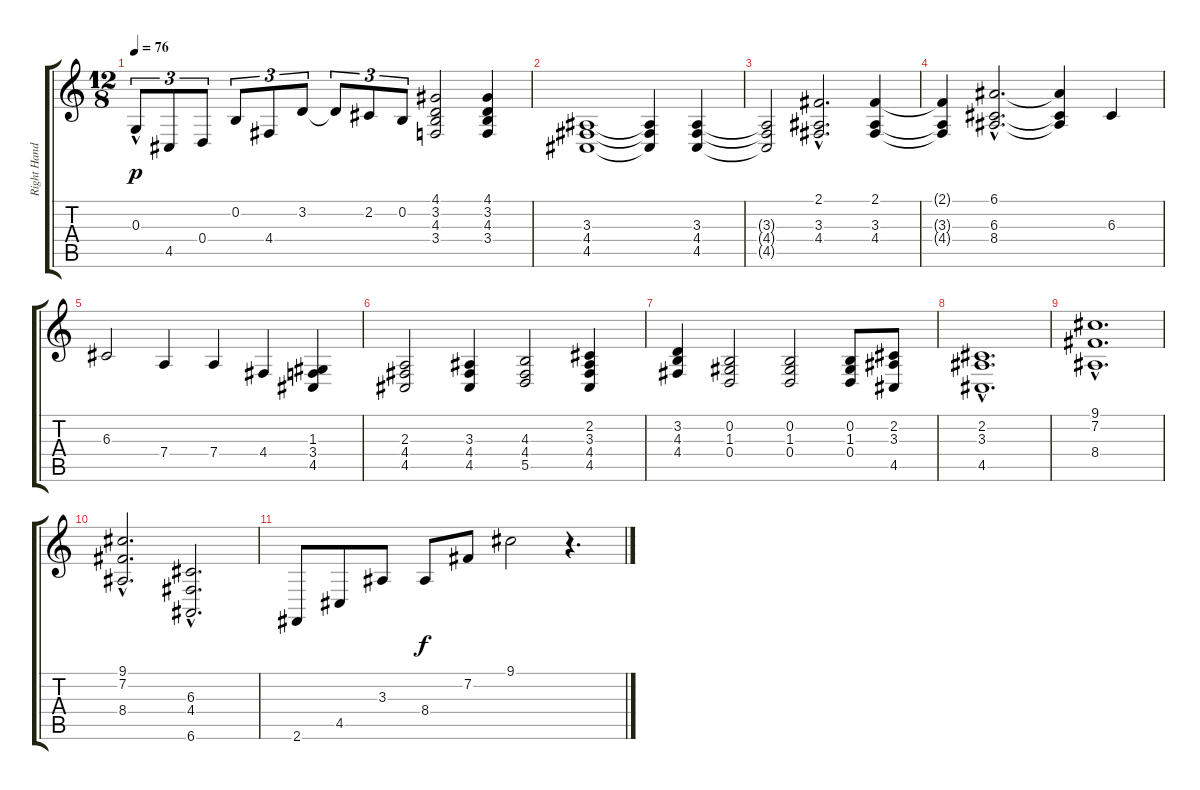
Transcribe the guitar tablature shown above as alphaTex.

\track ("Right Hand" "Right Hand") {instrument acousticgrandpiano}
\staff {score tabs}
\tuning (E4 B3 G3 D3 A2 E2) {hide}
\ts (12 8)
\tempo 76
\clef g2
\ks c
0.3{hac t}.8{tu (3 2) dy p} 4.5.8{tu (3 2)} 0.4.8{tu (3 2)} 0.2.8{tu (3 2)} 4.4.8{tu (3 2)} 3.2.8{tu (3 2)} 3.2{t}.8{tu (3 2)} 2.2.8{tu (3 2)} 0.2.8{tu (3 2)} (4.1 3.2 4.3 3.4).2 (4.1 3.2 4.3 3.4).4 |
(3.3 4.4 4.5).1 (3.3{t} 4.4{t} 4.5{t}).4 (3.3 4.4 4.5).4 |
(3.3{t} 4.4{t} 4.5{t}).2 (2.1{hac} 3.3{hac} 4.4{hac}).2{d} (2.1 3.3 4.4).4 |
(2.1{t} 3.3{t} 4.4{t}).4 (6.1{hac} 6.3{hac} 8.4{hac}).2{d} (6.1{t} 6.3{t} 8.4{t}).4 6.3.4 |
6.3.2 7.4.4 7.4.4 4.4.4 (1.3 3.4 4.5).4 |
(2.3 4.4 4.5).2 (3.3 4.4 4.5).4 (4.3 4.4 5.5).2 (2.2 3.3 4.4 4.5).4 |
(3.2 4.3 4.4).4 (0.2 1.3 0.4).2 (0.2 1.3 0.4).2 (0.2 1.3 0.4).8 (2.2 3.3 4.5).8 |
(2.2{hac} 3.3{hac} 4.5{hac}).1{d} |
(9.1{hac} 7.2{hac} 8.4{hac}).1{d} |
(9.1{hac} 7.2{hac} 8.4{hac}).2{d} (6.3{hac} 4.4{hac} 6.6{hac}).2{d} |
2.6.8 4.5.8 3.3.8 8.4.8{dy f} 7.2.8 9.1.2 r.4{d}
